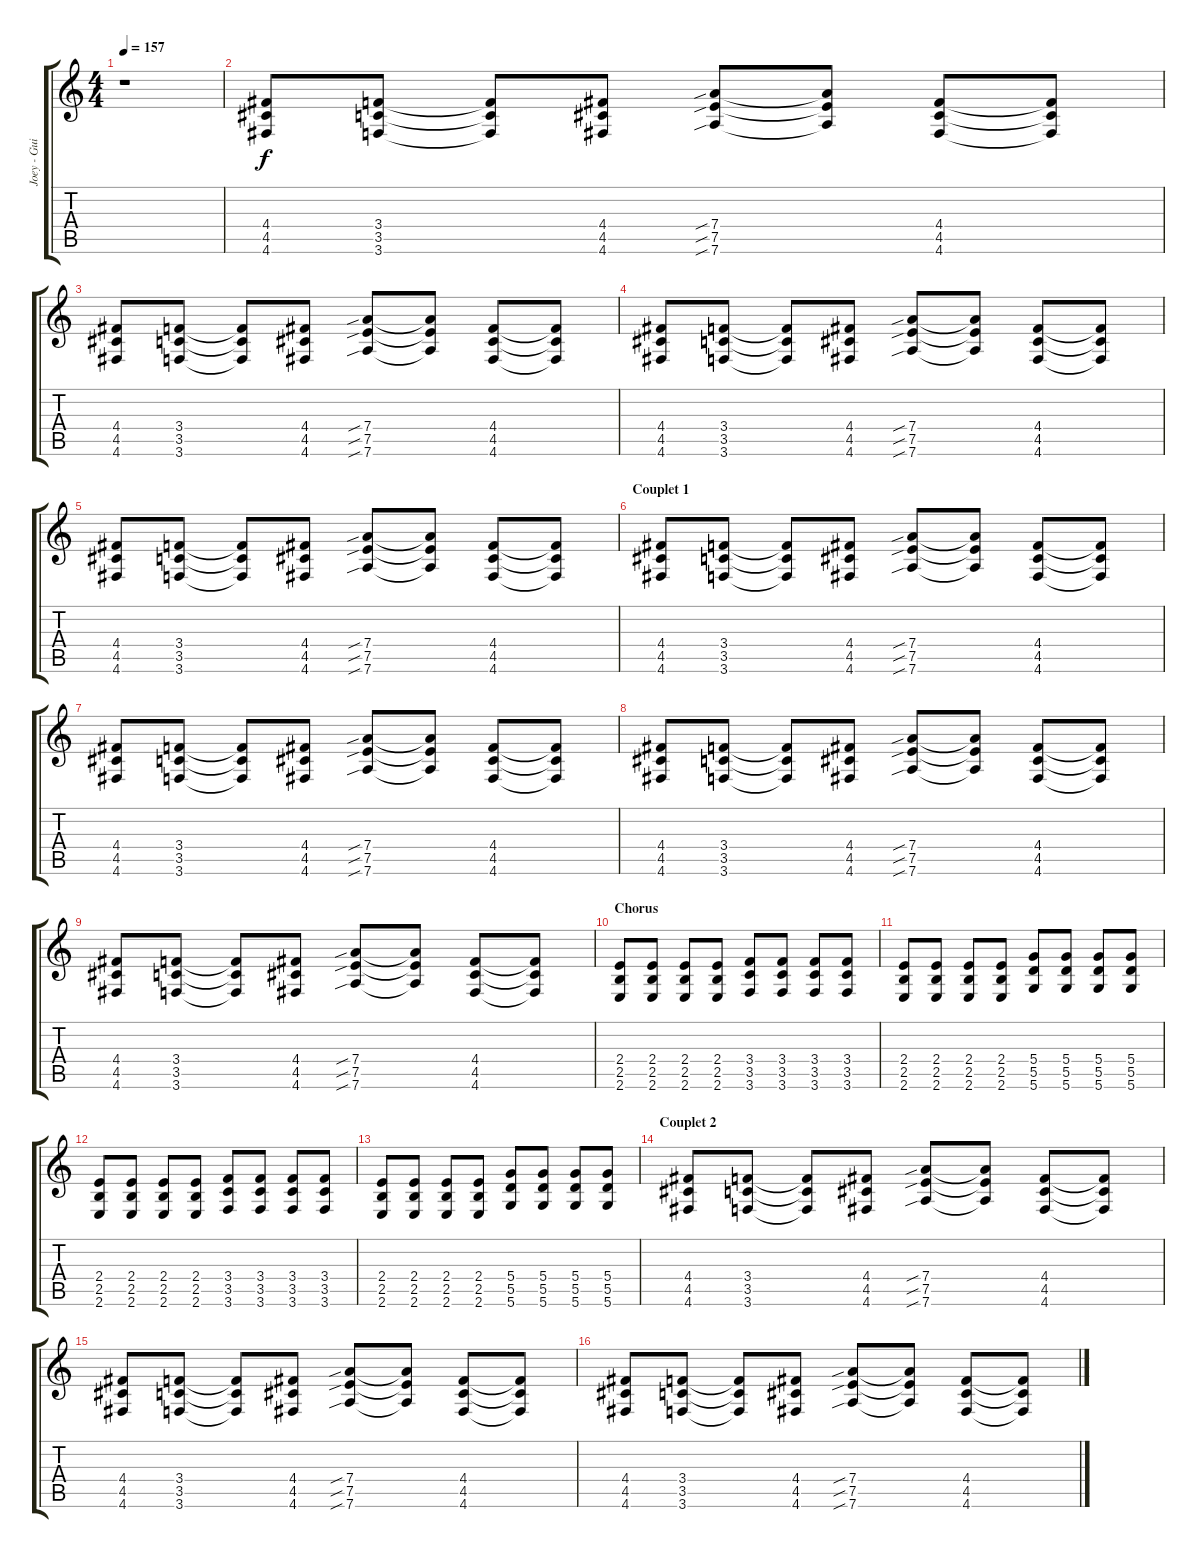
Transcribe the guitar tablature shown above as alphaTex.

\track ("Joey - Guitar" "Joey - Gui") {instrument distortionguitar}
\staff {score tabs}
\tuning (E4 B3 G3 D3 A2 D2) {hide}
\ts (4 4)
\tempo 157
\clef g2
\ks c
r.1{dy f instrument distortionguitar} |
(4.4 4.5 4.6).8{volume 9 balance 16} (3.4 3.5 3.6).8 (3.4{t} 3.5{t} 3.6{t}).8 (4.4 4.5 4.6).8 (7.4{sib} 7.5{sib} 7.6{sib}).8 (7.4{t} 7.5{t} 7.6{t}).8 (4.4 4.5 4.6).8 (4.4{t} 4.5{t} 4.6{t}).8 |
(4.4 4.5 4.6).8 (3.4 3.5 3.6).8 (3.4{t} 3.5{t} 3.6{t}).8 (4.4 4.5 4.6).8 (7.4{sib} 7.5{sib} 7.6{sib}).8 (7.4{t} 7.5{t} 7.6{t}).8 (4.4 4.5 4.6).8 (4.4{t} 4.5{t} 4.6{t}).8{balance 8} |
(4.4 4.5 4.6).8{volume 15 instrument distortionguitar} (3.4 3.5 3.6).8 (3.4{t} 3.5{t} 3.6{t}).8 (4.4 4.5 4.6).8 (7.4{sib} 7.5{sib} 7.6{sib}).8 (7.4{t} 7.5{t} 7.6{t}).8 (4.4 4.5 4.6).8 (4.4{t} 4.5{t} 4.6{t}).8 |
(4.4 4.5 4.6).8 (3.4 3.5 3.6).8 (3.4{t} 3.5{t} 3.6{t}).8 (4.4 4.5 4.6).8 (7.4{sib} 7.5{sib} 7.6{sib}).8 (7.4{t} 7.5{t} 7.6{t}).8 (4.4 4.5 4.6).8 (4.4{t} 4.5{t} 4.6{t}).8 |
\section ("" "Couplet 1")
(4.4 4.5 4.6).8 (3.4 3.5 3.6).8 (3.4{t} 3.5{t} 3.6{t}).8 (4.4 4.5 4.6).8 (7.4{sib} 7.5{sib} 7.6{sib}).8 (7.4{t} 7.5{t} 7.6{t}).8 (4.4 4.5 4.6).8 (4.4{t} 4.5{t} 4.6{t}).8 |
(4.4 4.5 4.6).8 (3.4 3.5 3.6).8 (3.4{t} 3.5{t} 3.6{t}).8 (4.4 4.5 4.6).8 (7.4{sib} 7.5{sib} 7.6{sib}).8 (7.4{t} 7.5{t} 7.6{t}).8 (4.4 4.5 4.6).8 (4.4{t} 4.5{t} 4.6{t}).8 |
(4.4 4.5 4.6).8 (3.4 3.5 3.6).8 (3.4{t} 3.5{t} 3.6{t}).8 (4.4 4.5 4.6).8 (7.4{sib} 7.5{sib} 7.6{sib}).8 (7.4{t} 7.5{t} 7.6{t}).8 (4.4 4.5 4.6).8 (4.4{t} 4.5{t} 4.6{t}).8 |
(4.4 4.5 4.6).8 (3.4 3.5 3.6).8 (3.4{t} 3.5{t} 3.6{t}).8 (4.4 4.5 4.6).8 (7.4{sib} 7.5{sib} 7.6{sib}).8 (7.4{t} 7.5{t} 7.6{t}).8 (4.4 4.5 4.6).8 (4.4{t} 4.5{t} 4.6{t}).8 |
\section ("" "Chorus")
(2.4 2.5 2.6).8 (2.4 2.5 2.6).8 (2.4 2.5 2.6).8 (2.4 2.5 2.6).8 (3.4 3.5 3.6).8 (3.4 3.5 3.6).8 (3.4 3.5 3.6).8 (3.4 3.5 3.6).8 |
(2.4 2.5 2.6).8 (2.4 2.5 2.6).8 (2.4 2.5 2.6).8 (2.4 2.5 2.6).8 (5.4 5.5 5.6).8 (5.4 5.5 5.6).8 (5.4 5.5 5.6).8 (5.4 5.5 5.6).8 |
(2.4 2.5 2.6).8 (2.4 2.5 2.6).8 (2.4 2.5 2.6).8 (2.4 2.5 2.6).8 (3.4 3.5 3.6).8 (3.4 3.5 3.6).8 (3.4 3.5 3.6).8 (3.4 3.5 3.6).8 |
(2.4 2.5 2.6).8 (2.4 2.5 2.6).8 (2.4 2.5 2.6).8 (2.4 2.5 2.6).8 (5.4 5.5 5.6).8 (5.4 5.5 5.6).8 (5.4 5.5 5.6).8 (5.4 5.5 5.6).8 |
\section ("" "Couplet 2")
(4.4 4.5 4.6).8 (3.4 3.5 3.6).8 (3.4{t} 3.5{t} 3.6{t}).8 (4.4 4.5 4.6).8 (7.4{sib} 7.5{sib} 7.6{sib}).8 (7.4{t} 7.5{t} 7.6{t}).8 (4.4 4.5 4.6).8 (4.4{t} 4.5{t} 4.6{t}).8 |
(4.4 4.5 4.6).8 (3.4 3.5 3.6).8 (3.4{t} 3.5{t} 3.6{t}).8 (4.4 4.5 4.6).8 (7.4{sib} 7.5{sib} 7.6{sib}).8 (7.4{t} 7.5{t} 7.6{t}).8 (4.4 4.5 4.6).8 (4.4{t} 4.5{t} 4.6{t}).8 |
(4.4 4.5 4.6).8 (3.4 3.5 3.6).8 (3.4{t} 3.5{t} 3.6{t}).8 (4.4 4.5 4.6).8 (7.4{sib} 7.5{sib} 7.6{sib}).8 (7.4{t} 7.5{t} 7.6{t}).8 (4.4 4.5 4.6).8 (4.4{t} 4.5{t} 4.6{t}).8
